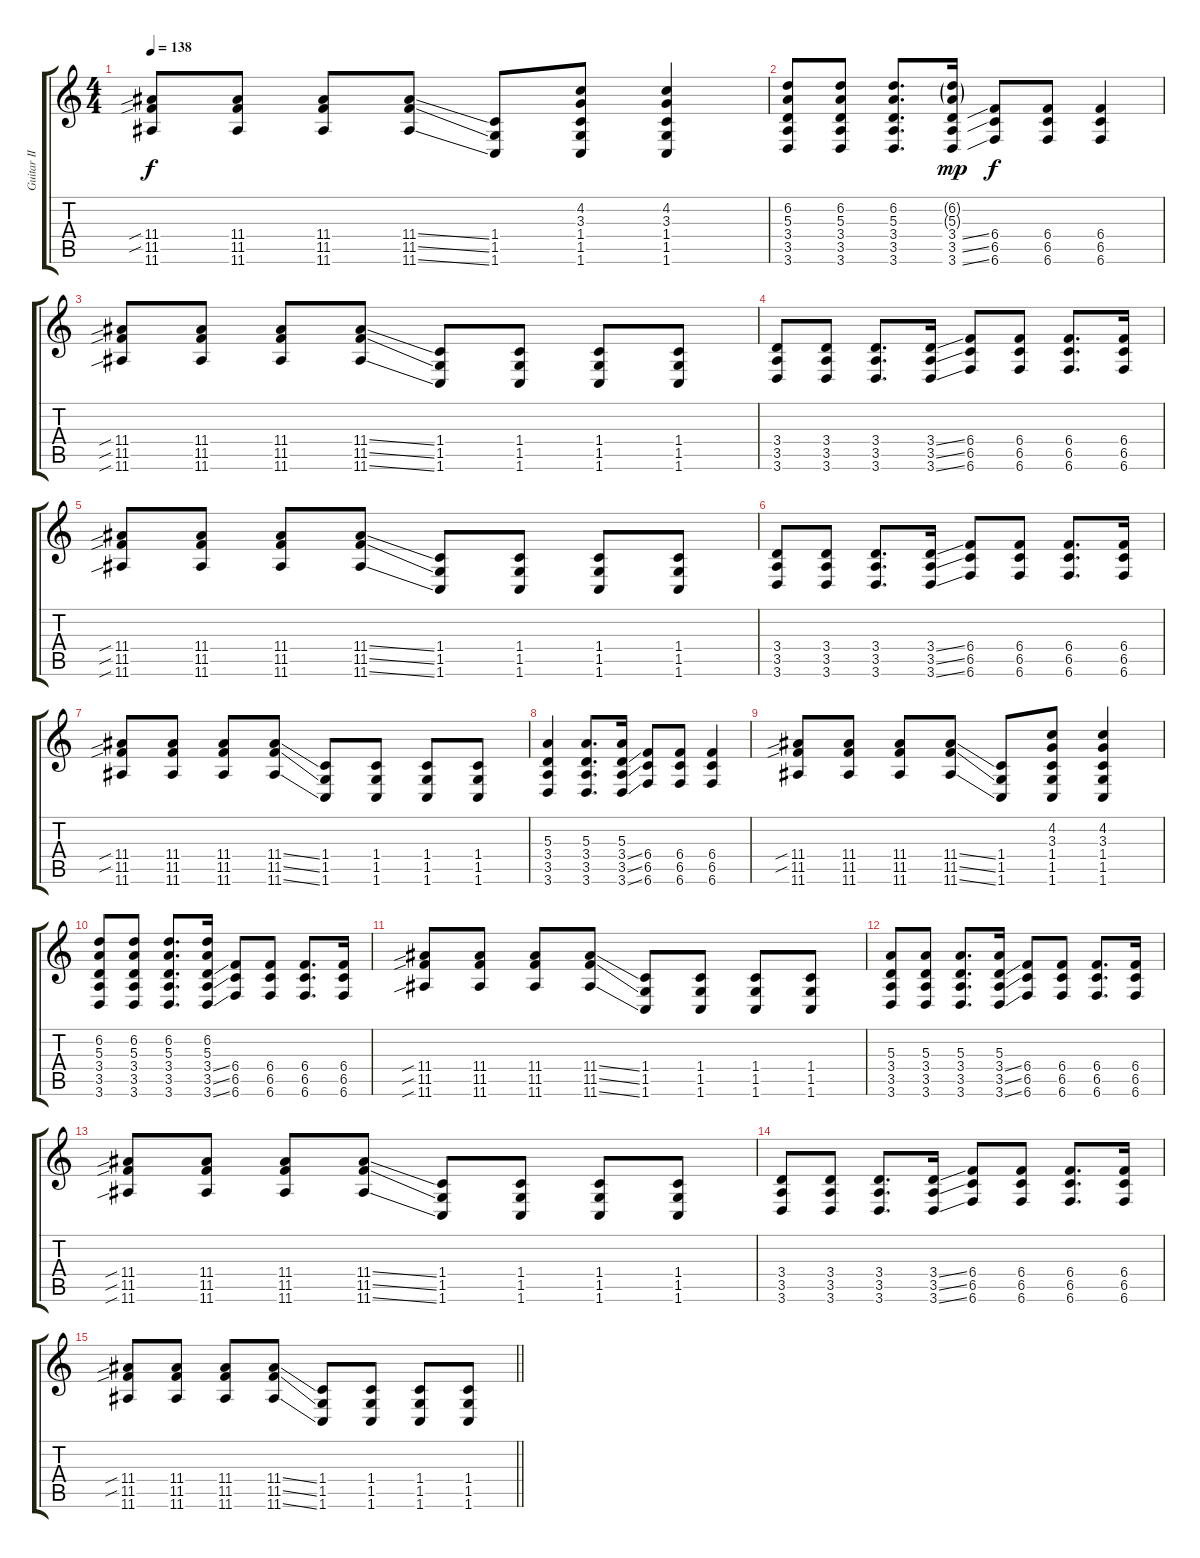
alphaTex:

\track ("Guitar II" "Guitar II") {instrument distortionguitar}
\staff {score tabs}
\tuning (Db4 Ab3 E3 B2 Gb2 B1) {hide}
\ts (4 4)
\tempo 138
\clef g2
\ks c
(11.4{sib} 11.5{sib} 11.6).8{dy f} (11.4 11.5 11.6).8 (11.4 11.5 11.6).8 (11.4{ss} 11.5{ss} 11.6{ss}).8 (1.4 1.5 1.6).8 (4.2 3.3 1.4 1.5 1.6).8 (4.2 3.3 1.4 1.5 1.6).4 |
(6.2 5.3 3.4 3.5 3.6).8 (6.2 5.3 3.4 3.5 3.6).8 (6.2 5.3 3.4 3.5 3.6).8{d} (6.2{g} 5.3{g} 3.4{ss} 3.5{ss} 3.6{ss}).16{dy mp} (6.4 6.5 6.6).8{dy f} (6.4 6.5 6.6).8 (6.4 6.5 6.6).4 |
(11.4{sib} 11.5{sib} 11.6{sib}).8 (11.4 11.5 11.6).8 (11.4 11.5 11.6).8 (11.4{ss} 11.5{ss} 11.6{ss}).8 (1.4 1.5 1.6).8 (1.4 1.5 1.6).8 (1.4 1.5 1.6).8 (1.4 1.5 1.6).8 |
(3.4 3.5 3.6).8 (3.4 3.5 3.6).8 (3.4 3.5 3.6).8{d} (3.4{ss} 3.5{ss} 3.6{ss}).16 (6.4 6.5 6.6).8 (6.4 6.5 6.6).8 (6.4 6.5 6.6).8{d} (6.4 6.5 6.6).16 |
(11.4{sib} 11.5{sib} 11.6{sib}).8 (11.4 11.5 11.6).8 (11.4 11.5 11.6).8 (11.4{ss} 11.5{ss} 11.6{ss}).8 (1.4 1.5 1.6).8 (1.4 1.5 1.6).8 (1.4 1.5 1.6).8 (1.4 1.5 1.6).8 |
(3.4 3.5 3.6).8 (3.4 3.5 3.6).8 (3.4 3.5 3.6).8{d} (3.4{ss} 3.5{ss} 3.6{ss}).16 (6.4 6.5 6.6).8 (6.4 6.5 6.6).8 (6.4 6.5 6.6).8{d} (6.4 6.5 6.6).16 |
(11.4{sib} 11.5{sib} 11.6).8 (11.4 11.5 11.6).8 (11.4 11.5 11.6).8 (11.4{ss} 11.5{ss} 11.6{ss}).8 (1.4 1.5 1.6).8 (1.4 1.5 1.6).8 (1.4 1.5 1.6).8 (1.4 1.5 1.6).8 |
(5.3 3.4 3.5 3.6).4 (5.3 3.4 3.5 3.6).8{d} (5.3 3.4{ss} 3.5{ss} 3.6{ss}).16 (6.4 6.5 6.6).8 (6.4 6.5 6.6).8 (6.4 6.5 6.6).4 |
(11.4{sib} 11.5{sib} 11.6).8 (11.4 11.5 11.6).8 (11.4 11.5 11.6).8 (11.4{ss} 11.5{ss} 11.6{ss}).8 (1.4 1.5 1.6).8 (4.2 3.3 1.4 1.5 1.6).8 (4.2 3.3 1.4 1.5 1.6).4 |
(6.2 5.3 3.4 3.5 3.6).8 (6.2 5.3 3.4 3.5 3.6).8 (6.2 5.3 3.4 3.5 3.6).8{d} (6.2 5.3 3.4{ss} 3.5{ss} 3.6{ss}).16 (6.4 6.5 6.6).8 (6.4 6.5 6.6).8 (6.4 6.5 6.6).8{d} (6.4 6.5 6.6).16 |
(11.4{sib} 11.5{sib} 11.6{sib}).8 (11.4 11.5 11.6).8 (11.4 11.5 11.6).8 (11.4{ss} 11.5{ss} 11.6{ss}).8 (1.4 1.5 1.6).8 (1.4 1.5 1.6).8 (1.4 1.5 1.6).8 (1.4 1.5 1.6).8 |
(5.3 3.4 3.5 3.6).8 (5.3 3.4 3.5 3.6).8 (5.3 3.4 3.5 3.6).8{d} (5.3 3.4{ss} 3.5{ss} 3.6{ss}).16 (6.4 6.5 6.6).8 (6.4 6.5 6.6).8 (6.4 6.5 6.6).8{d} (6.4 6.5 6.6).16 |
(11.4{sib} 11.5{sib} 11.6{sib}).8 (11.4 11.5 11.6).8 (11.4 11.5 11.6).8 (11.4{ss} 11.5{ss} 11.6{ss}).8 (1.4 1.5 1.6).8 (1.4 1.5 1.6).8 (1.4 1.5 1.6).8 (1.4 1.5 1.6).8 |
(3.4 3.5 3.6).8 (3.4 3.5 3.6).8 (3.4 3.5 3.6).8{d} (3.4{ss} 3.5{ss} 3.6{ss}).16 (6.4 6.5 6.6).8 (6.4 6.5 6.6).8 (6.4 6.5 6.6).8{d} (6.4 6.5 6.6).16 |
\barLineRight lightlight
(11.4{sib} 11.5{sib} 11.6).8 (11.4 11.5 11.6).8 (11.4 11.5 11.6).8 (11.4{ss} 11.5{ss} 11.6{ss}).8 (1.4 1.5 1.6).8 (1.4 1.5 1.6).8 (1.4 1.5 1.6).8 (1.4 1.5 1.6).8
